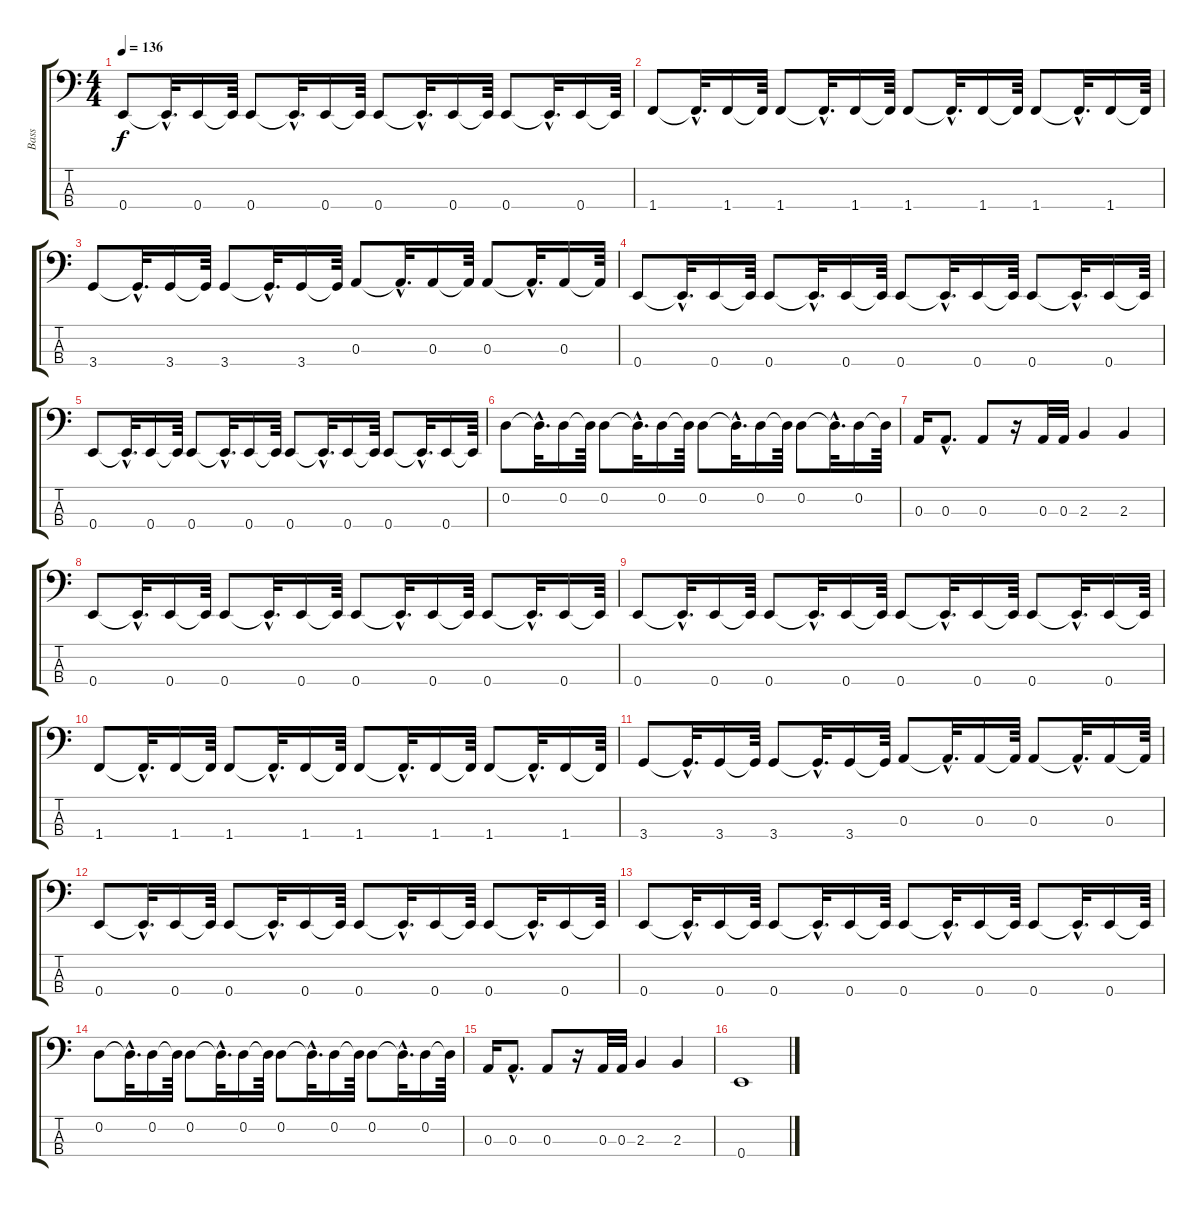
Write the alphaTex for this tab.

\track ("Bass" "Bass") {instrument electricbassfinger}
\staff {score tabs}
\tuning (G2 D2 A1 E1) {hide}
\ts (4 4)
\tempo 136
\clef f4
\ks c
0.4.8{dy f} 0.4{hac t}.32{d} 0.4.16 0.4{t}.64 0.4.8 0.4{hac t}.32{d} 0.4.16 0.4{t}.64 0.4.8 0.4{hac t}.32{d} 0.4.16 0.4{t}.64 0.4.8 0.4{hac t}.32{d} 0.4.16 0.4{t}.64 |
1.4.8 1.4{hac t}.32{d} 1.4.16 1.4{t}.64 1.4.8 1.4{hac t}.32{d} 1.4.16 1.4{t}.64 1.4.8 1.4{hac t}.32{d} 1.4.16 1.4{t}.64 1.4.8 1.4{hac t}.32{d} 1.4.16 1.4{t}.64 |
3.4.8 3.4{hac t}.32{d} 3.4.16 3.4{t}.64 3.4.8 3.4{hac t}.32{d} 3.4.16 3.4{t}.64 0.3.8 0.3{hac t}.32{d} 0.3.16 0.3{t}.64 0.3.8 0.3{hac t}.32{d} 0.3.16 0.3{t}.64 |
0.4.8 0.4{hac t}.32{d} 0.4.16 0.4{t}.64 0.4.8 0.4{hac t}.32{d} 0.4.16 0.4{t}.64 0.4.8 0.4{hac t}.32{d} 0.4.16 0.4{t}.64 0.4.8 0.4{hac t}.32{d} 0.4.16 0.4{t}.64 |
0.4.8 0.4{hac t}.32{d} 0.4.16 0.4{t}.64 0.4.8 0.4{hac t}.32{d} 0.4.16 0.4{t}.64 0.4.8 0.4{hac t}.32{d} 0.4.16 0.4{t}.64 0.4.8 0.4{hac t}.32{d} 0.4.16 0.4{t}.64 |
0.2.8 0.2{hac t}.32{d} 0.2.16 0.2{t}.64 0.2.8 0.2{hac t}.32{d} 0.2.16 0.2{t}.64 0.2.8 0.2{hac t}.32{d} 0.2.16 0.2{t}.64 0.2.8 0.2{hac t}.32{d} 0.2.16 0.2{t}.64 |
0.3.16 0.3{hac}.8{d} 0.3.8 r.16 0.3.32 0.3.32 2.3.4 2.3.4 |
0.4.8 0.4{hac t}.32{d} 0.4.16 0.4{t}.64 0.4.8 0.4{hac t}.32{d} 0.4.16 0.4{t}.64 0.4.8 0.4{hac t}.32{d} 0.4.16 0.4{t}.64 0.4.8 0.4{hac t}.32{d} 0.4.16 0.4{t}.64 |
0.4.8 0.4{hac t}.32{d} 0.4.16 0.4{t}.64 0.4.8 0.4{hac t}.32{d} 0.4.16 0.4{t}.64 0.4.8 0.4{hac t}.32{d} 0.4.16 0.4{t}.64 0.4.8 0.4{hac t}.32{d} 0.4.16 0.4{t}.64 |
1.4.8 1.4{hac t}.32{d} 1.4.16 1.4{t}.64 1.4.8 1.4{hac t}.32{d} 1.4.16 1.4{t}.64 1.4.8 1.4{hac t}.32{d} 1.4.16 1.4{t}.64 1.4.8 1.4{hac t}.32{d} 1.4.16 1.4{t}.64 |
3.4.8 3.4{hac t}.32{d} 3.4.16 3.4{t}.64 3.4.8 3.4{hac t}.32{d} 3.4.16 3.4{t}.64 0.3.8 0.3{hac t}.32{d} 0.3.16 0.3{t}.64 0.3.8 0.3{hac t}.32{d} 0.3.16 0.3{t}.64 |
0.4.8 0.4{hac t}.32{d} 0.4.16 0.4{t}.64 0.4.8 0.4{hac t}.32{d} 0.4.16 0.4{t}.64 0.4.8 0.4{hac t}.32{d} 0.4.16 0.4{t}.64 0.4.8 0.4{hac t}.32{d} 0.4.16 0.4{t}.64 |
0.4.8 0.4{hac t}.32{d} 0.4.16 0.4{t}.64 0.4.8 0.4{hac t}.32{d} 0.4.16 0.4{t}.64 0.4.8 0.4{hac t}.32{d} 0.4.16 0.4{t}.64 0.4.8 0.4{hac t}.32{d} 0.4.16 0.4{t}.64 |
0.2.8 0.2{hac t}.32{d} 0.2.16 0.2{t}.64 0.2.8 0.2{hac t}.32{d} 0.2.16 0.2{t}.64 0.2.8 0.2{hac t}.32{d} 0.2.16 0.2{t}.64 0.2.8 0.2{hac t}.32{d} 0.2.16 0.2{t}.64 |
0.3.16 0.3{hac}.8{d} 0.3.8 r.16 0.3.32 0.3.32 2.3.4 2.3.4 |
0.4.1
